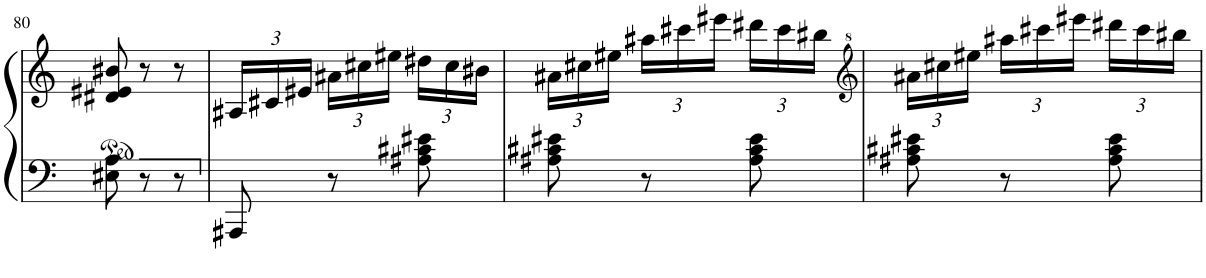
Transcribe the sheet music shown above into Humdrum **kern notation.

**kern	**kern
*part1	*part1
*staff2	*staff1
*I"Piano	*
*I'Pno	*
!!LO:PB:g=z
*clefF4	*clefG2
*k[]	*k[]
*M3/8	*M3/8
=80	=80
8E#X\ 8A\	8d#X/ 8e#X/ 8b#X/
8r	8r
8r	8r
=81	=81
*	*Xbrackettup
8AAA#X/	24A#X/LL
.	24c#X/
.	24e#X/JJ
8r	24a#X\LL
.	24cc#X\
.	24ee#X\JJ
8A#X\ 8c#X\ 8e#X\	24dd#X\LL
.	24cc#\
.	24b#X\JJ
=82	=82
8A#X\ 8c#X\ 8e#X\	24a#X\LL
.	24cc#X\
.	24ee#X\JJ
8r	24aa#X\LL
.	24ccc#X\
.	24eee#X\JJ
8A#\ 8c#\ 8e#\	24ddd#X\LL
.	24ccc#\
.	24bb#X\JJ
=83	=83
*	*clefG^2
8A#X\ 8c#X\ 8e#X\	24aa#X\LL
.	24ccc#X\
.	24eee#X\JJ
8r	24aaa#X\LL
.	24cccc#X\
.	24eeee#X\JJ
8A#\ 8c#\ 8e#\	24dddd#X\LL
.	24cccc#\
.	24bbb#X\JJ
=	=
*-	*-
